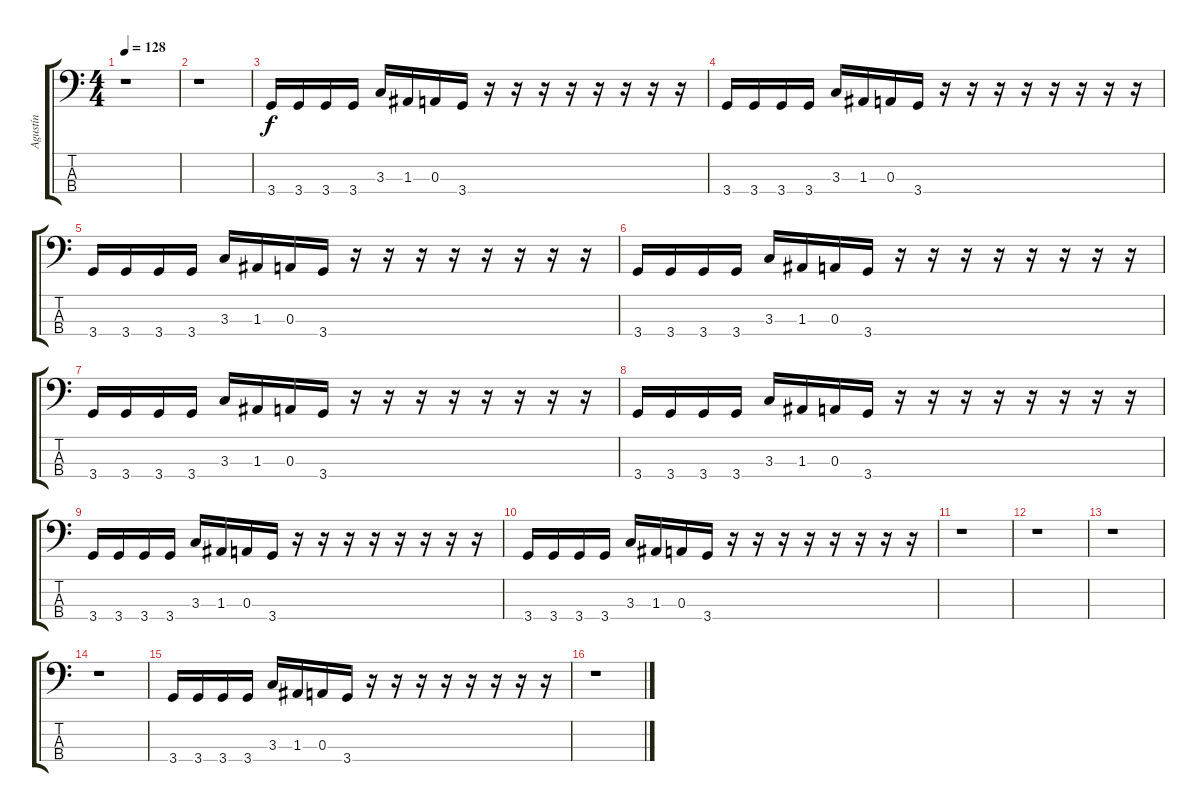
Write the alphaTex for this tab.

\track ("Agustín" "Agustín") {instrument electricbassfinger}
\staff {score tabs}
\tuning (G2 D2 A1 E1) {hide}
\ts (4 4)
\tempo 128
\clef f4
\ks c
r.1{dy f} |
r.1 |
3.4.16 3.4.16 3.4.16 3.4.16 3.3.16 1.3.16 0.3.16 3.4.16 r.16 r.16 r.16 r.16 r.16 r.16 r.16 r.16 |
3.4.16 3.4.16 3.4.16 3.4.16 3.3.16 1.3.16 0.3.16 3.4.16 r.16 r.16 r.16 r.16 r.16 r.16 r.16 r.16 |
3.4.16 3.4.16 3.4.16 3.4.16 3.3.16 1.3.16 0.3.16 3.4.16 r.16 r.16 r.16 r.16 r.16 r.16 r.16 r.16 |
3.4.16 3.4.16 3.4.16 3.4.16 3.3.16 1.3.16 0.3.16 3.4.16 r.16 r.16 r.16 r.16 r.16 r.16 r.16 r.16 |
3.4.16 3.4.16 3.4.16 3.4.16 3.3.16 1.3.16 0.3.16 3.4.16 r.16 r.16 r.16 r.16 r.16 r.16 r.16 r.16 |
3.4.16 3.4.16 3.4.16 3.4.16 3.3.16 1.3.16 0.3.16 3.4.16 r.16 r.16 r.16 r.16 r.16 r.16 r.16 r.16 |
3.4.16 3.4.16 3.4.16 3.4.16 3.3.16 1.3.16 0.3.16 3.4.16 r.16 r.16 r.16 r.16 r.16 r.16 r.16 r.16 |
3.4.16 3.4.16 3.4.16 3.4.16 3.3.16 1.3.16 0.3.16 3.4.16 r.16 r.16 r.16 r.16 r.16 r.16 r.16 r.16 |
r.1 |
r.1 |
r.1 |
r.1 |
3.4.16 3.4.16 3.4.16 3.4.16 3.3.16 1.3.16 0.3.16 3.4.16 r.16 r.16 r.16 r.16 r.16 r.16 r.16 r.16 |
r.1
